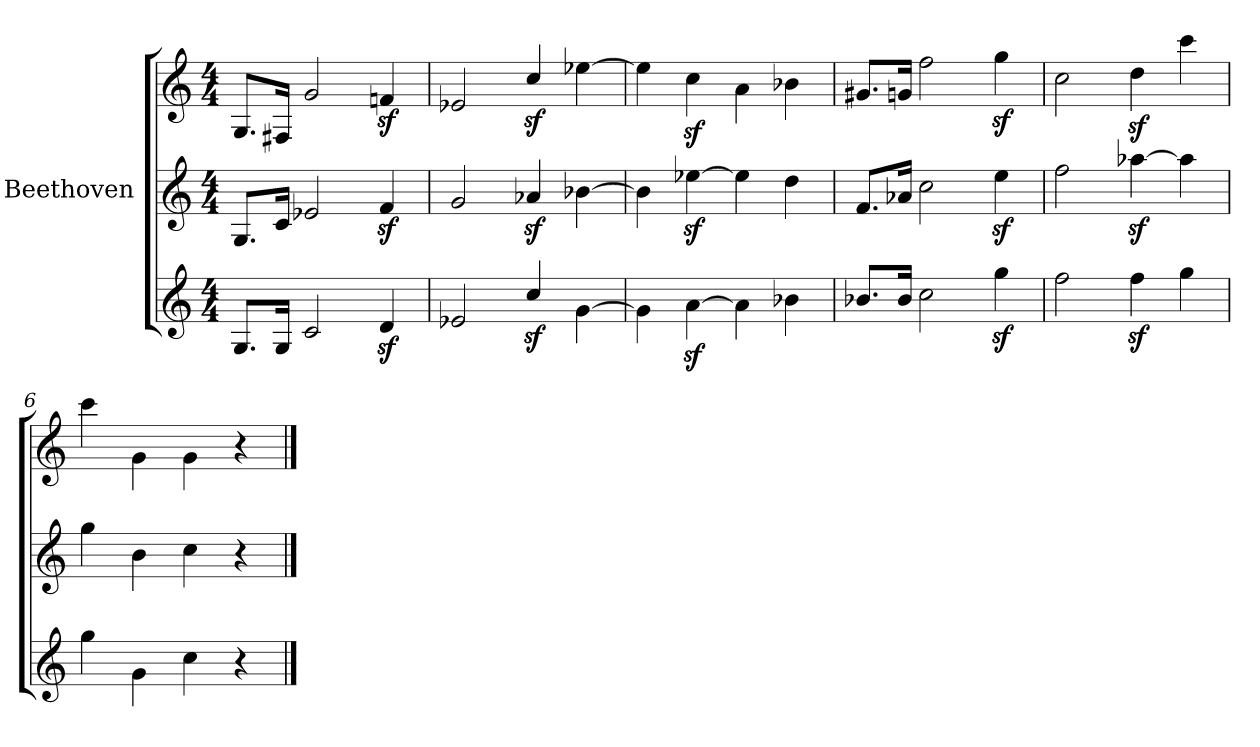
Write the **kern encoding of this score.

**kern	**kern	**kern
*part3	*part2	*part1
*staff3	*staff2	*staff1
*I""Argmax"	*I"Beethoven	*I""Proba"
*clefG2	*clefG2	*clefG2
*k[]	*k[]	*k[]
*M4/4	*M4/4	*M4/4
=1	=1	=1
8.G/L	8.G/L	8.G/L
16G/Jk	16c/Jk	16F#X/Jk
2c/	2e-X/	2g/
4dz</	4fz</	4fnz</
=2	=2	=2
2e-X/	2g/	2e-X/
4ccz</	4a-Xz</	4ccz</
[4g\	[4b-X\	[4ee-X\
=3	=3	=3
4g\]	4b-\]	4ee-\]
[4az<\	[4ee-Xz<\	4ccz<\
4a\]	4ee-\]	4a\
4b-X\	4dd\	4b-X\
=4	=4	=4
8.b-X/L	8.f/L	8.g#X/L
16b-/Jk	16a-X/Jk	16gn/Jk
2cc\	2cc\	2ff\
4ggz<\	4eez<\	4ggz<\
=5	=5	=5
2ff\	2ff\	2cc\
4ffz<\	[4aa-Xz<\	4ddz<\
4gg\	4aa-\]	4ccc\
=6	=6	=6
4gg\	4gg\	4ccc\
4g\	4b\	4g\
4cc\	4cc\	4g\
4r	4r	4r
==	==	==
*-	*-	*-
